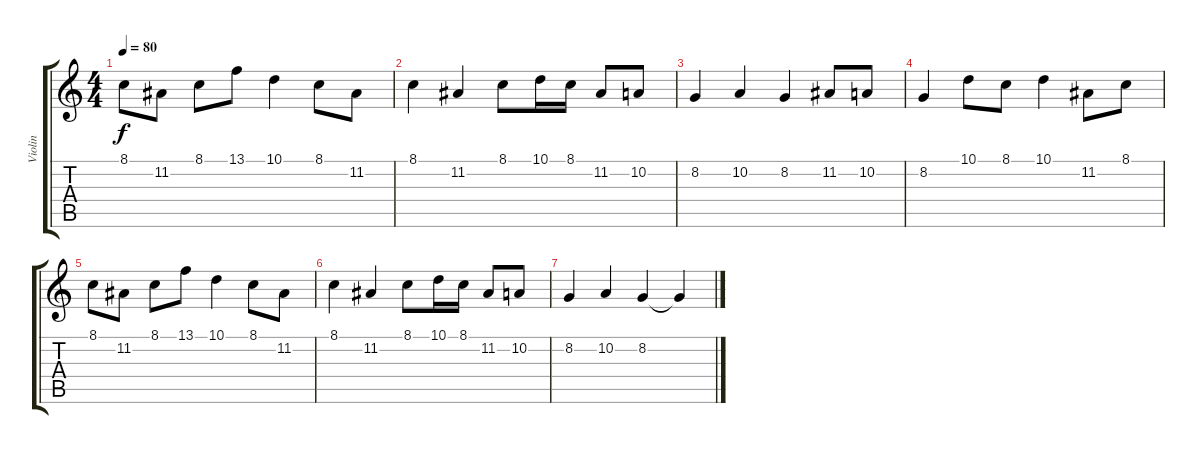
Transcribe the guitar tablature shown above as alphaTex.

\track ("Violin" "Violin") {instrument violin}
\staff {score tabs}
\tuning (E4 B3 G3 D3 A2 E2) {hide}
\ts (4 4)
\tempo 80
\clef g2
\ks c
8.1.8{dy f} 11.2.8 8.1.8 13.1.8 10.1.4 8.1.8 11.2.8 |
8.1.4 11.2.4 8.1.8 10.1.16 8.1.16 11.2.8 10.2.8 |
8.2.4 10.2.4 8.2.4 11.2.8 10.2.8 |
8.2.4 10.1.8 8.1.8 10.1.4 11.2.8 8.1.8 |
8.1.8 11.2.8 8.1.8 13.1.8 10.1.4 8.1.8 11.2.8 |
8.1.4 11.2.4 8.1.8 10.1.16 8.1.16 11.2.8 10.2.8 |
8.2.4 10.2.4 8.2.4 8.2{t}.4
